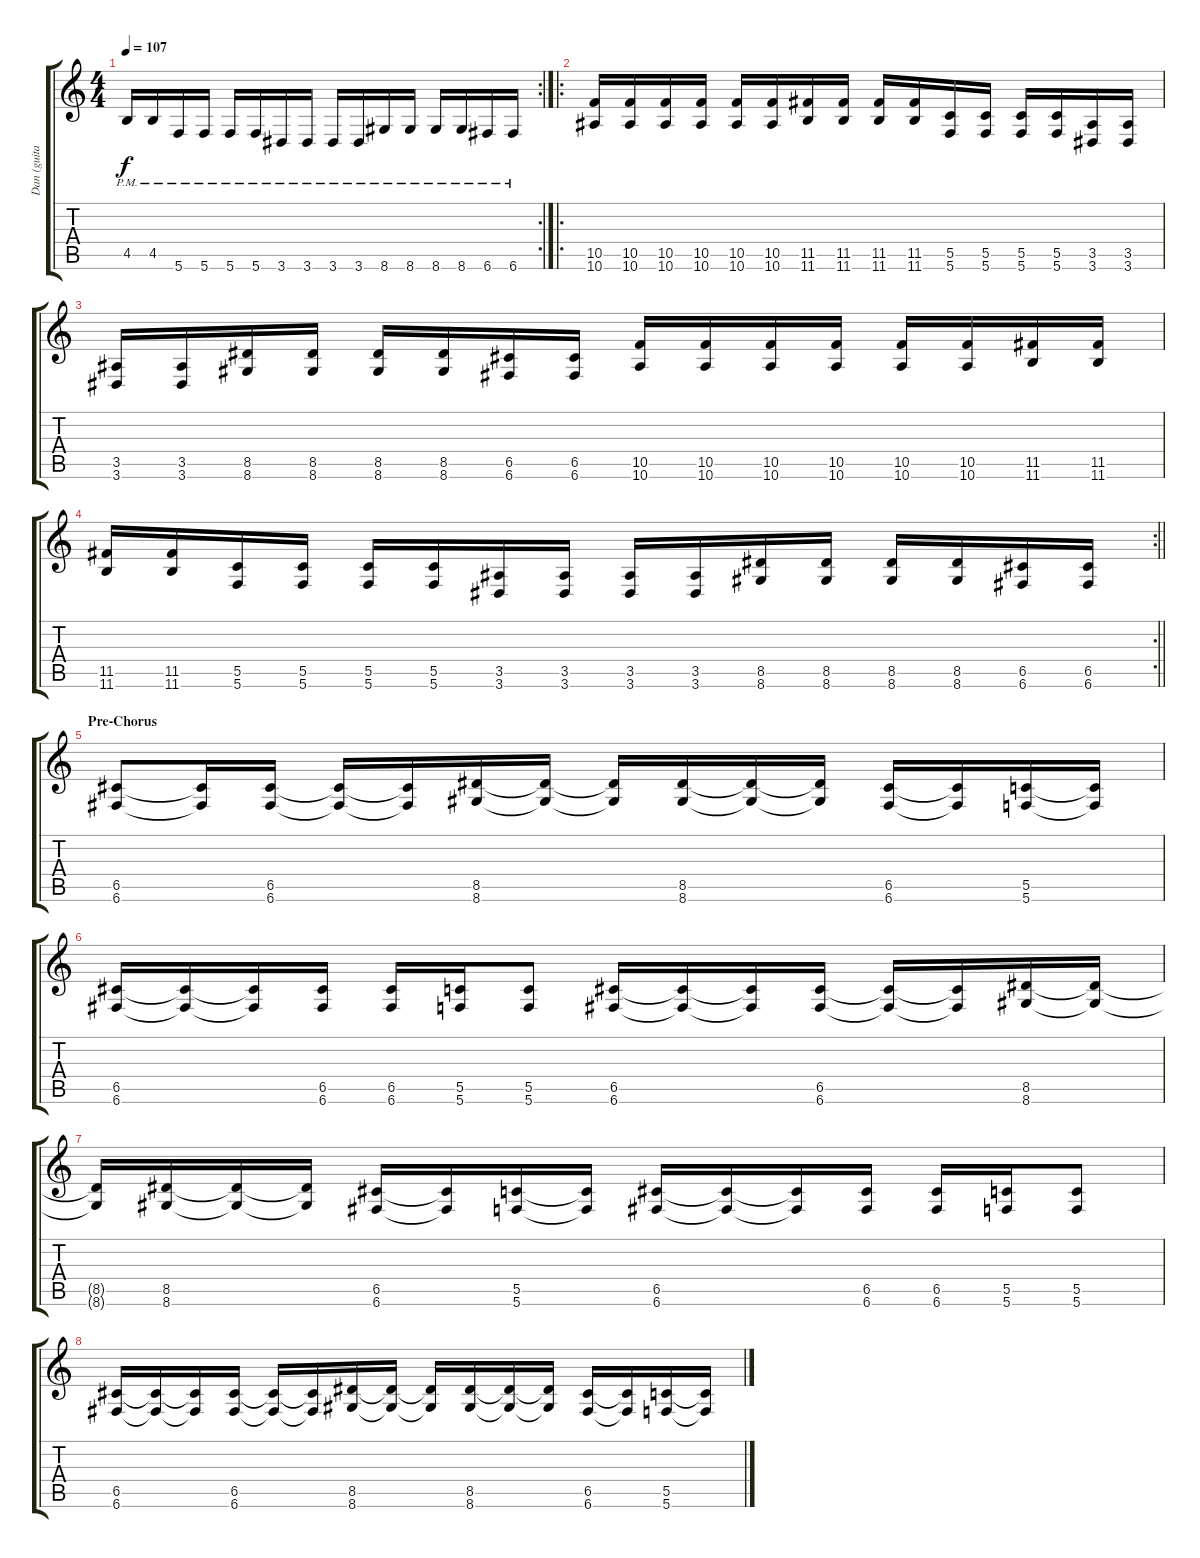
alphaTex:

\track ("Dan (guitar)" "Dan (guita") {instrument distortionguitar}
\staff {score tabs}
\tuning (D4 A3 F3 C3 G2 C2) {hide}
\rc 2
\ts (4 4)
\tempo 107
\clef g2
\ks c
4.5{pm}.16{dy f} 4.5{pm}.16 5.6{pm}.16 5.6{pm}.16 5.6{pm}.16 5.6{pm}.16 3.6{pm}.16 3.6{pm}.16 3.6{pm}.16 3.6{pm}.16 8.6{pm}.16 8.6{pm}.16 8.6{pm}.16 8.6{pm}.16 6.6{pm}.16 6.6{pm}.16 |
\ro
(10.5 10.6).16{volume 14 instrument distortionguitar} (10.5 10.6).16 (10.5 10.6).16 (10.5 10.6).16 (10.5 10.6).16 (10.5 10.6).16 (11.5 11.6).16 (11.5 11.6).16 (11.5 11.6).16 (11.5 11.6).16 (5.5 5.6).16 (5.5 5.6).16 (5.5 5.6).16 (5.5 5.6).16 (3.5 3.6).16 (3.5 3.6).16 |
(3.5 3.6).16 (3.5 3.6).16 (8.5 8.6).16 (8.5 8.6).16 (8.5 8.6).16 (8.5 8.6).16 (6.5 6.6).16 (6.5 6.6).16 (10.5 10.6).16 (10.5 10.6).16 (10.5 10.6).16 (10.5 10.6).16 (10.5 10.6).16 (10.5 10.6).16 (11.5 11.6).16 (11.5 11.6).16 |
\rc 2
\barLineRight lightlight
(11.5 11.6).16 (11.5 11.6).16 (5.5 5.6).16 (5.5 5.6).16 (5.5 5.6).16 (5.5 5.6).16 (3.5 3.6).16 (3.5 3.6).16 (3.5 3.6).16 (3.5 3.6).16 (8.5 8.6).16 (8.5 8.6).16 (8.5 8.6).16 (8.5 8.6).16 (6.5 6.6).16 (6.5 6.6).16 |
\section ("" "Pre-Chorus")
(6.5 6.6).8 (6.5{t} 6.6{t}).16 (6.5 6.6).16 (6.5{t} 6.6{t}).16 (6.5{t} 6.6{t}).16 (8.5 8.6).16 (8.5{t} 8.6{t}).16 (8.5{t} 8.6{t}).16 (8.5 8.6).16 (8.5{t} 8.6{t}).16 (8.5{t} 8.6{t}).16 (6.5 6.6).16 (6.5{t} 6.6{t}).16 (5.5 5.6).16 (5.5{t} 5.6{t}).16 |
(6.5 6.6).16 (6.5{t} 6.6{t}).16 (6.5{t} 6.6{t}).16 (6.5 6.6).16 (6.5 6.6).16 (5.5 5.6).16 (5.5 5.6).8 (6.5 6.6).16 (6.5{t} 6.6{t}).16 (6.5{t} 6.6{t}).16 (6.5 6.6).16 (6.5{t} 6.6{t}).16 (6.5{t} 6.6{t}).16 (8.5 8.6).16 (8.5{t} 8.6{t}).16 |
(8.5{t} 8.6{t}).16 (8.5 8.6).16 (8.5{t} 8.6{t}).16 (8.5{t} 8.6{t}).16 (6.5 6.6).16 (6.5{t} 6.6{t}).16 (5.5 5.6).16 (5.5{t} 5.6{t}).16 (6.5 6.6).16 (6.5{t} 6.6{t}).16 (6.5{t} 6.6{t}).16 (6.5 6.6).16 (6.5 6.6).16 (5.5 5.6).16 (5.5 5.6).8 |
(6.5 6.6).16 (6.5{t} 6.6{t}).16 (6.5{t} 6.6{t}).16 (6.5 6.6).16 (6.5{t} 6.6{t}).16 (6.5{t} 6.6{t}).16 (8.5 8.6).16 (8.5{t} 8.6{t}).16 (8.5{t} 8.6{t}).16 (8.5 8.6).16 (8.5{t} 8.6{t}).16 (8.5{t} 8.6{t}).16 (6.5 6.6).16 (6.5{t} 6.6{t}).16 (5.5 5.6).16 (5.5{t} 5.6{t}).16
